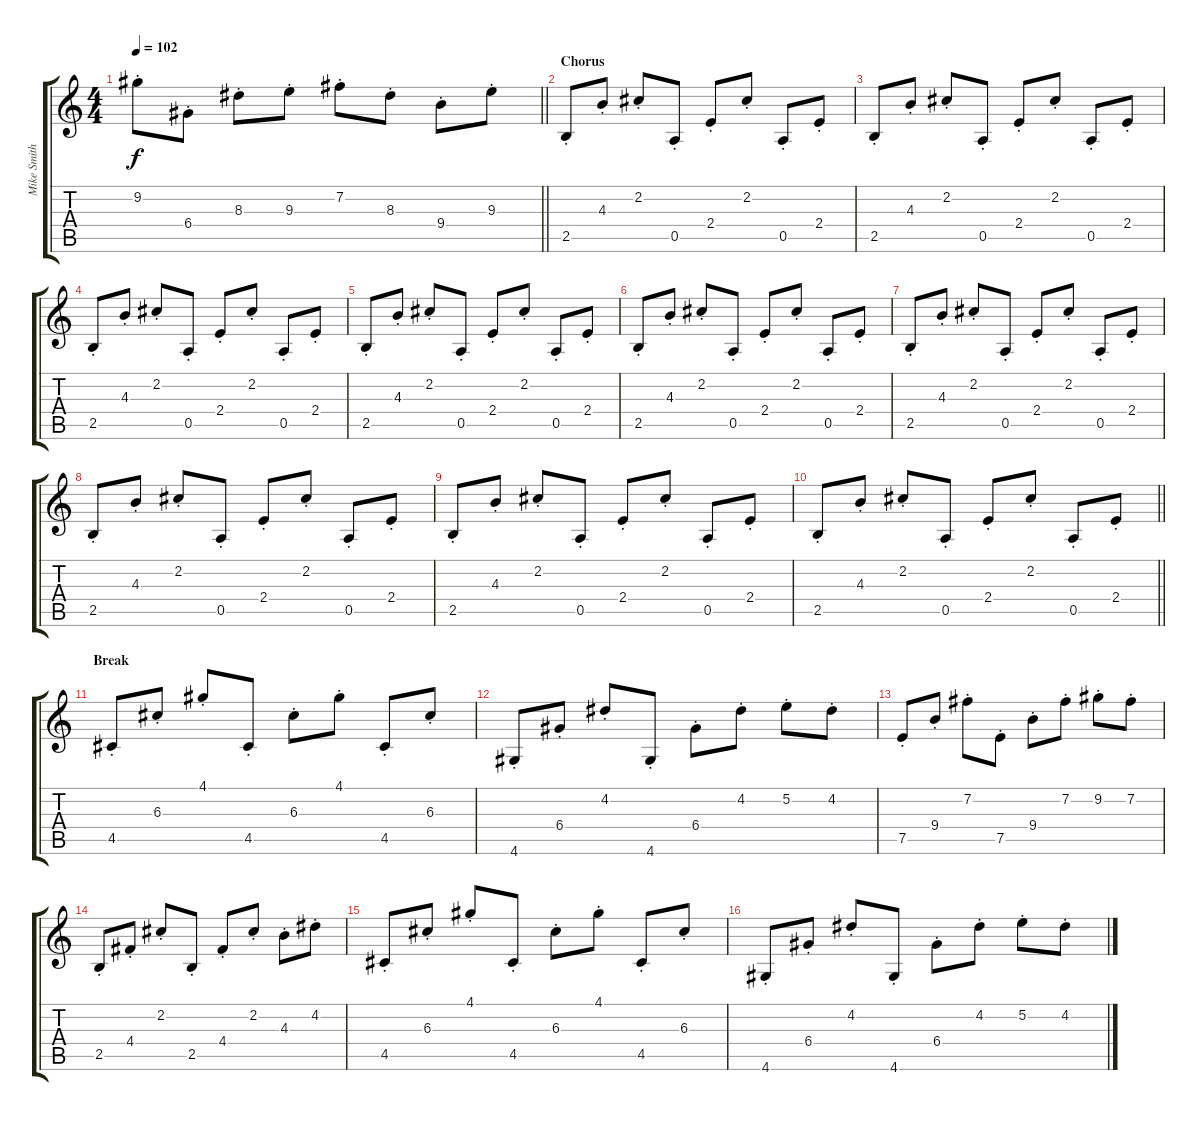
\track ("Mike Smith (Electric Guitar)" "Mike Smith") {instrument overdrivenguitar}
\staff {score tabs}
\tuning (E4 B3 G3 D3 A2 E2) {hide}
\ts (4 4)
\tempo 102
\clef g2
\barLineRight lightlight
\ks c
9.2{st}.8{dy f} 6.4{st}.8 8.3{st}.8 9.3{st}.8 7.2{st}.8 8.3{st}.8 9.4{st}.8 9.3{st}.8 |
\section ("" "Chorus")
2.5{st}.8 4.3{st}.8 2.2{st}.8 0.5{st}.8 2.4{st}.8 2.2{st}.8 0.5{st}.8 2.4{st}.8 |
2.5{st}.8 4.3{st}.8 2.2{st}.8 0.5{st}.8 2.4{st}.8 2.2{st}.8 0.5{st}.8 2.4{st}.8 |
2.5{st}.8 4.3{st}.8 2.2{st}.8 0.5{st}.8 2.4{st}.8 2.2{st}.8 0.5{st}.8 2.4{st}.8 |
2.5{st}.8 4.3{st}.8 2.2{st}.8 0.5{st}.8 2.4{st}.8 2.2{st}.8 0.5{st}.8 2.4{st}.8 |
2.5{st}.8 4.3{st}.8 2.2{st}.8 0.5{st}.8 2.4{st}.8 2.2{st}.8 0.5{st}.8 2.4{st}.8 |
2.5{st}.8 4.3{st}.8 2.2{st}.8 0.5{st}.8 2.4{st}.8 2.2{st}.8 0.5{st}.8 2.4{st}.8 |
2.5{st}.8 4.3{st}.8 2.2{st}.8 0.5{st}.8 2.4{st}.8 2.2{st}.8 0.5{st}.8 2.4{st}.8 |
2.5{st}.8 4.3{st}.8 2.2{st}.8 0.5{st}.8 2.4{st}.8 2.2{st}.8 0.5{st}.8 2.4{st}.8 |
\barLineRight lightlight
2.5{st}.8 4.3{st}.8 2.2{st}.8 0.5{st}.8 2.4{st}.8 2.2{st}.8 0.5{st}.8 2.4{st}.8 |
\section ("" "Break")
4.5{st}.8 6.3{st}.8 4.1{st}.8 4.5{st}.8 6.3{st}.8 4.1{st}.8 4.5{st}.8 6.3{st}.8 |
4.6{st}.8 6.4{st}.8 4.2{st}.8 4.6{st}.8 6.4{st}.8 4.2{st}.8 5.2{st}.8 4.2{st}.8 |
7.5{st}.8 9.4{st}.8 7.2{st}.8 7.5{st}.8 9.4{st}.8 7.2{st}.8 9.2{st}.8 7.2{st}.8 |
2.5{st}.8 4.4{st}.8 2.2{st}.8 2.5{st}.8 4.4{st}.8 2.2{st}.8 4.3{st}.8 4.2{st}.8 |
4.5{st}.8 6.3{st}.8 4.1{st}.8 4.5{st}.8 6.3{st}.8 4.1{st}.8 4.5{st}.8 6.3{st}.8 |
4.6{st}.8 6.4{st}.8 4.2{st}.8 4.6{st}.8 6.4{st}.8 4.2{st}.8 5.2{st}.8 4.2{st}.8
